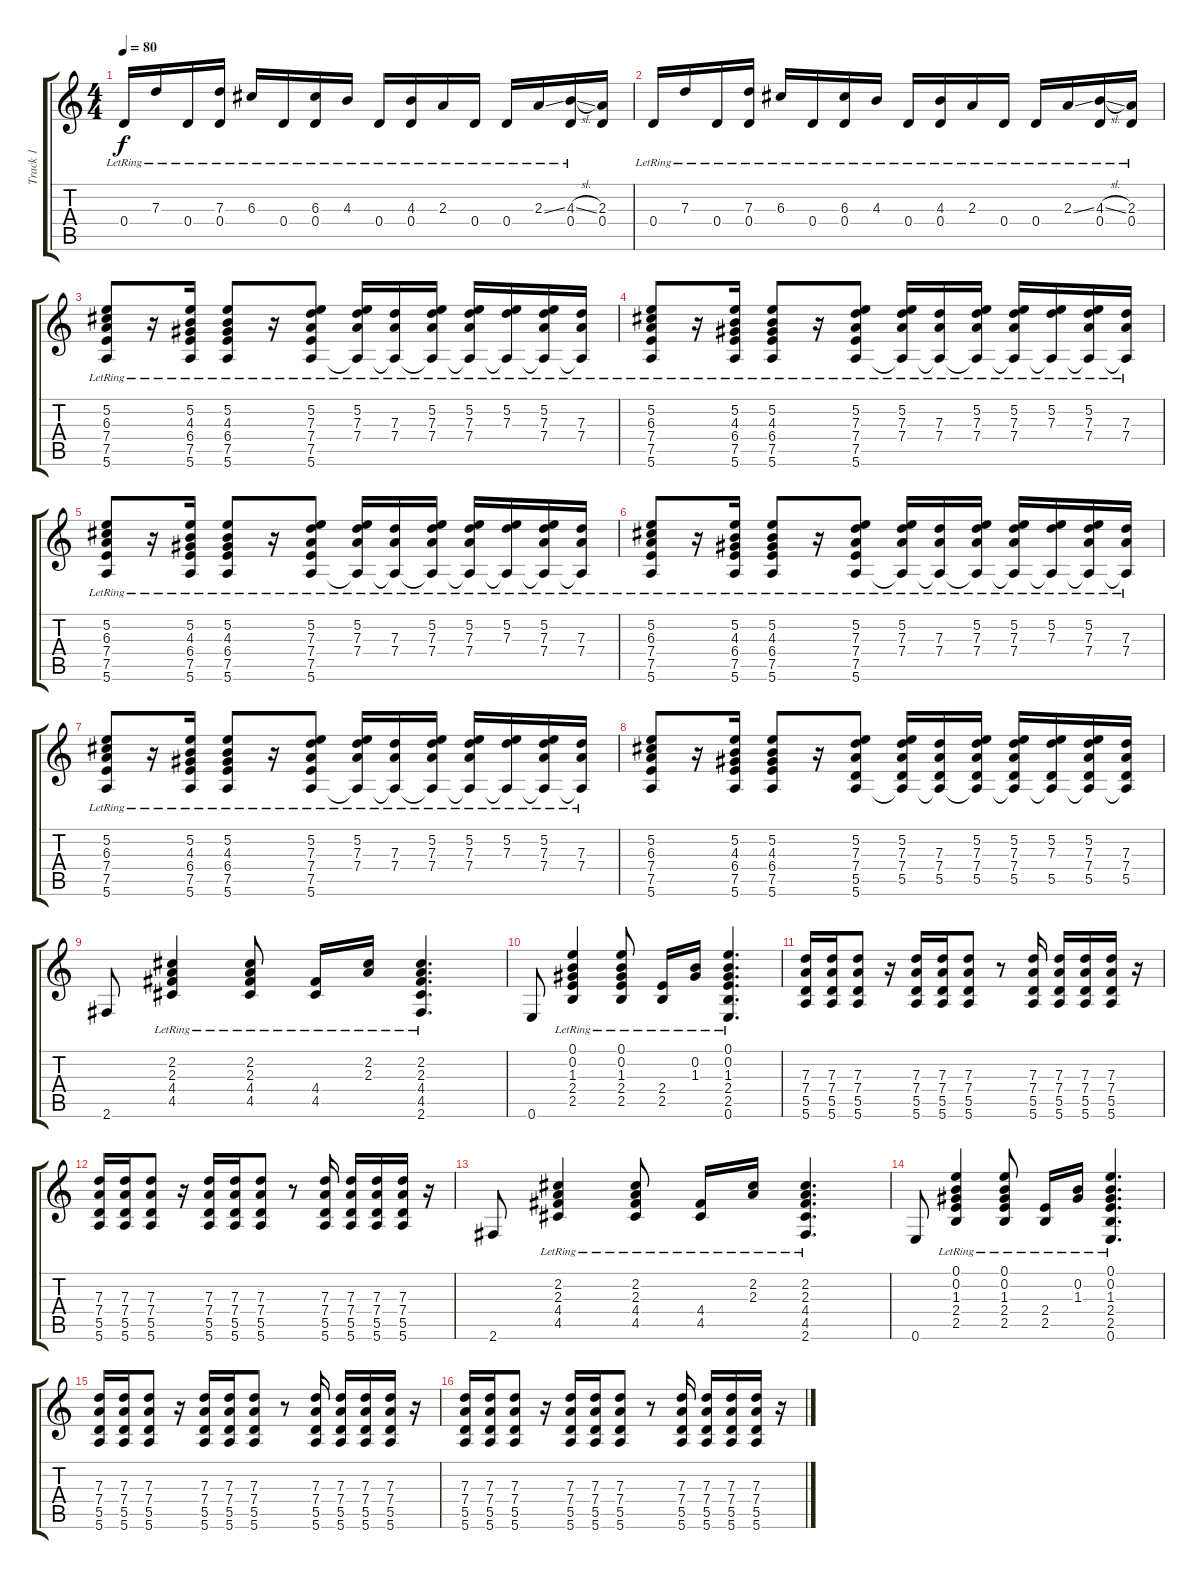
\track ("Track 1" "Track 1") {instrument acousticguitarsteel}
\staff {score tabs}
\tuning (E4 B3 G3 D3 A2 E2) {hide}
\ts (4 4)
\tempo 80
\clef g2
\ks c
0.4{lr}.16{dy f} 7.3{lr}.16 0.4{lr}.16 (7.3 0.4{lr}).16 6.3{lr}.16 0.4{lr}.16 (6.3 0.4{lr}).16 4.3{lr}.16 0.4{lr}.16 (4.3 0.4{lr}).16 2.3{lr}.16 0.4{lr}.16 0.4{lr}.16 2.3{ss lr}.16 (4.3{sl lr} 0.4{lr}).16 (2.3 0.4).16 |
0.4{lr}.16 7.3{lr}.16 0.4{lr}.16 (7.3 0.4{lr}).16 6.3{lr}.16 0.4{lr}.16 (6.3 0.4{lr}).16 4.3{lr}.16 0.4{lr}.16 (4.3 0.4{lr}).16 2.3{lr}.16 0.4{lr}.16 0.4{lr}.16 2.3{ss lr}.16 (4.3{sl lr} 0.4{lr}).16 (2.3 0.4{lr}).16 |
(5.2{lr} 6.3{lr} 7.4{lr} 7.5{lr} 5.6{lr}).8 r.16 (5.2{lr} 4.3{lr} 6.4{lr} 7.5{lr} 5.6{lr}).16 (5.2{lr} 4.3{lr} 6.4{lr} 7.5{lr} 5.6{lr}).8 r.16 (5.2{lr} 7.3{lr} 7.4{lr} 7.5{lr} 5.6{lr}).8 (5.2{lr} 7.3{lr} 7.4 5.6{t}).16 (7.3{lr} 7.4{lr} 5.6{t}).16 (5.2{lr} 7.3{lr} 7.4{lr} 5.6{t}).16 (5.2{lr} 7.3{lr} 7.4{lr} 5.6{t}).16 (5.2 7.3{lr} 5.6{t}).16 (5.2{lr} 7.3{lr} 7.4{lr} 5.6{t}).16 (7.3{lr} 7.4 5.6{t}).16 |
(5.2{lr} 6.3{lr} 7.4{lr} 7.5{lr} 5.6{lr}).8 r.16 (5.2{lr} 4.3{lr} 6.4{lr} 7.5{lr} 5.6{lr}).16 (5.2{lr} 4.3{lr} 6.4{lr} 7.5{lr} 5.6{lr}).8 r.16 (5.2{lr} 7.3{lr} 7.4{lr} 7.5{lr} 5.6{lr}).8 (5.2{lr} 7.3{lr} 7.4 5.6{t}).16 (7.3{lr} 7.4{lr} 5.6{t}).16 (5.2{lr} 7.3{lr} 7.4{lr} 5.6{t}).16 (5.2{lr} 7.3{lr} 7.4{lr} 5.6{t}).16 (5.2 7.3{lr} 5.6{t}).16 (5.2{lr} 7.3{lr} 7.4{lr} 5.6{t}).16 (7.3{lr} 7.4 5.6{t}).16 |
(5.2{lr} 6.3{lr} 7.4{lr} 7.5{lr} 5.6{lr}).8{instrument distortionguitar} r.16 (5.2{lr} 4.3{lr} 6.4{lr} 7.5{lr} 5.6{lr}).16 (5.2{lr} 4.3{lr} 6.4{lr} 7.5{lr} 5.6{lr}).8 r.16 (5.2{lr} 7.3{lr} 7.4{lr} 7.5{lr} 5.6{lr}).8 (5.2{lr} 7.3{lr} 7.4 5.6{t}).16 (7.3{lr} 7.4{lr} 5.6{t}).16 (5.2{lr} 7.3{lr} 7.4{lr} 5.6{t}).16 (5.2{lr} 7.3{lr} 7.4{lr} 5.6{t}).16 (5.2 7.3{lr} 5.6{t}).16 (5.2{lr} 7.3{lr} 7.4{lr} 5.6{t}).16 (7.3{lr} 7.4 5.6{t}).16 |
(5.2{lr} 6.3{lr} 7.4{lr} 7.5{lr} 5.6{lr}).8 r.16 (5.2{lr} 4.3{lr} 6.4{lr} 7.5{lr} 5.6{lr}).16 (5.2{lr} 4.3{lr} 6.4{lr} 7.5{lr} 5.6{lr}).8 r.16 (5.2{lr} 7.3{lr} 7.4{lr} 7.5{lr} 5.6{lr}).8 (5.2{lr} 7.3{lr} 7.4 5.6{t}).16 (7.3{lr} 7.4{lr} 5.6{t}).16 (5.2{lr} 7.3{lr} 7.4{lr} 5.6{t}).16 (5.2{lr} 7.3{lr} 7.4{lr} 5.6{t}).16 (5.2 7.3{lr} 5.6{t}).16 (5.2{lr} 7.3{lr} 7.4{lr} 5.6{t}).16 (7.3{lr} 7.4 5.6{t}).16 |
(5.2{lr} 6.3{lr} 7.4{lr} 7.5{lr} 5.6{lr}).8 r.16 (5.2{lr} 4.3{lr} 6.4{lr} 7.5{lr} 5.6{lr}).16 (5.2{lr} 4.3{lr} 6.4{lr} 7.5{lr} 5.6{lr}).8 r.16 (5.2{lr} 7.3{lr} 7.4{lr} 7.5{lr} 5.6{lr}).8 (5.2{lr} 7.3{lr} 7.4 5.6{t}).16 (7.3{lr} 7.4{lr} 5.6{t}).16 (5.2{lr} 7.3{lr} 7.4{lr} 5.6{t}).16 (5.2{lr} 7.3{lr} 7.4{lr} 5.6{t}).16 (5.2 7.3{lr} 5.6{t}).16 (5.2{lr} 7.3{lr} 7.4{lr} 5.6{t}).16 (7.3{lr} 7.4 5.6{t}).16 |
(5.2 6.3 7.4 7.5 5.6).8 r.16 (5.2 4.3 6.4 7.5 5.6).16 (5.2 4.3 6.4 7.5 5.6).8 r.16 (5.2 7.3 7.4 5.5 5.6).8 (5.2 7.3 7.4 5.5 5.6{t}).16 (7.3 7.4 5.5 5.6{t}).16 (5.2 7.3 7.4 5.5 5.6{t}).16 (5.2 7.3 7.4 5.5 5.6{t}).16 (5.2 7.3 5.5 5.6{t}).16 (5.2 7.3 7.4 5.5 5.6{t}).16 (7.3 7.4 5.5 5.6{t}).16 |
2.6.8 (2.2{lr} 2.3{lr} 4.4{lr} 4.5{lr}).4 (2.2{lr} 2.3{lr} 4.4{lr} 4.5{lr}).8 (4.4{lr} 4.5{lr}).16 (2.2{lr} 2.3{lr}).16 (2.2{lr} 2.3{lr} 4.4{lr} 4.5 2.6).4{d} |
0.6.8 (0.1 0.2{lr} 1.3{lr} 2.4{lr} 2.5{lr}).4 (0.1 0.2{lr} 1.3{lr} 2.4{lr} 2.5{lr}).8 (2.4{lr} 2.5{lr}).16 (0.2{lr} 1.3{lr}).16 (0.1 0.2{lr} 1.3{lr} 2.4{lr} 2.5 0.6).4{d} |
(7.3 7.4 5.5 5.6).16 (7.3 7.4 5.5 5.6).16 (7.3 7.4 5.5 5.6).8 r.16 (7.3 7.4 5.5 5.6).16 (7.3 7.4 5.5 5.6).16 (7.3 7.4 5.5 5.6).8 r.8 (7.3 7.4 5.5 5.6).16 (7.3 7.4 5.5 5.6).16 (7.3 7.4 5.5 5.6).16 (7.3 7.4 5.5 5.6).16 r.16 |
(7.3 7.4 5.5 5.6).16 (7.3 7.4 5.5 5.6).16 (7.3 7.4 5.5 5.6).8 r.16 (7.3 7.4 5.5 5.6).16 (7.3 7.4 5.5 5.6).16 (7.3 7.4 5.5 5.6).8 r.8 (7.3 7.4 5.5 5.6).16 (7.3 7.4 5.5 5.6).16 (7.3 7.4 5.5 5.6).16 (7.3 7.4 5.5 5.6).16 r.16 |
2.6.8 (2.2{lr} 2.3{lr} 4.4{lr} 4.5{lr}).4 (2.2{lr} 2.3{lr} 4.4{lr} 4.5{lr}).8 (4.4{lr} 4.5{lr}).16 (2.2{lr} 2.3{lr}).16 (2.2{lr} 2.3{lr} 4.4{lr} 4.5 2.6).4{d} |
0.6.8 (0.1 0.2{lr} 1.3{lr} 2.4{lr} 2.5{lr}).4 (0.1 0.2{lr} 1.3{lr} 2.4{lr} 2.5{lr}).8 (2.4{lr} 2.5{lr}).16 (0.2{lr} 1.3{lr}).16 (0.1 0.2{lr} 1.3{lr} 2.4{lr} 2.5 0.6).4{d} |
(7.3 7.4 5.5 5.6).16 (7.3 7.4 5.5 5.6).16 (7.3 7.4 5.5 5.6).8 r.16 (7.3 7.4 5.5 5.6).16 (7.3 7.4 5.5 5.6).16 (7.3 7.4 5.5 5.6).8 r.8 (7.3 7.4 5.5 5.6).16 (7.3 7.4 5.5 5.6).16 (7.3 7.4 5.5 5.6).16 (7.3 7.4 5.5 5.6).16 r.16 |
(7.3 7.4 5.5 5.6).16 (7.3 7.4 5.5 5.6).16 (7.3 7.4 5.5 5.6).8 r.16 (7.3 7.4 5.5 5.6).16 (7.3 7.4 5.5 5.6).16 (7.3 7.4 5.5 5.6).8 r.8 (7.3 7.4 5.5 5.6).16 (7.3 7.4 5.5 5.6).16 (7.3 7.4 5.5 5.6).16 (7.3 7.4 5.5 5.6).16 r.16
